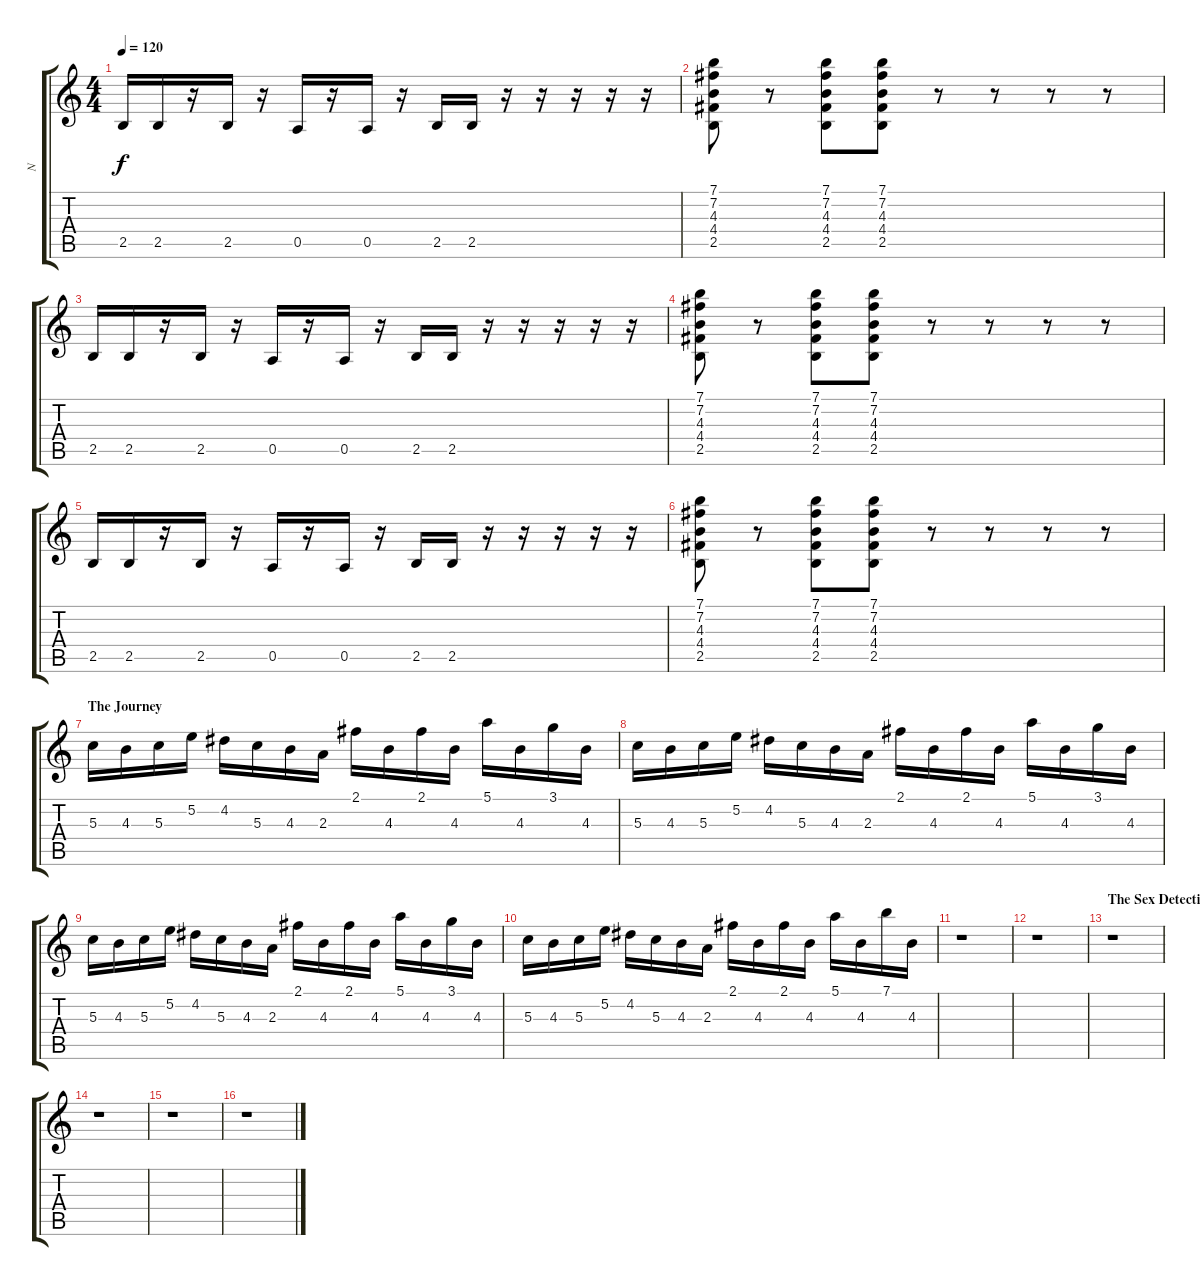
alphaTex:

\track ("N" "N") {instrument synthbass1}
\staff {score tabs}
\tuning (E4 B3 G3 D3 A2 E2) {hide}
\ts (4 4)
\tempo 120
\clef g2
\ks c
2.5.16{dy f} 2.5.16 r.16 2.5.16 r.16 0.5.16 r.16 0.5.16 r.16 2.5.16 2.5.16 r.16 r.16 r.16 r.16 r.16 |
(7.1 7.2 4.3 4.4 2.5).8 r.8 (7.1 7.2 4.3 4.4 2.5).8 (7.1 7.2 4.3 4.4 2.5).8 r.8 r.8 r.8 r.8 |
2.5.16 2.5.16 r.16 2.5.16 r.16 0.5.16 r.16 0.5.16 r.16 2.5.16 2.5.16 r.16 r.16 r.16 r.16 r.16 |
(7.1 7.2 4.3 4.4 2.5).8 r.8 (7.1 7.2 4.3 4.4 2.5).8 (7.1 7.2 4.3 4.4 2.5).8 r.8 r.8 r.8 r.8 |
2.5.16 2.5.16 r.16 2.5.16 r.16 0.5.16 r.16 0.5.16 r.16 2.5.16 2.5.16 r.16 r.16 r.16 r.16 r.16 |
(7.1 7.2 4.3 4.4 2.5).8 r.8 (7.1 7.2 4.3 4.4 2.5).8 (7.1 7.2 4.3 4.4 2.5).8 r.8 r.8 r.8 r.8 |
\section ("" "The Journey")
5.3.16 4.3.16 5.3.16 5.2.16 4.2.16 5.3.16 4.3.16 2.3.16 2.1.16 4.3.16 2.1.16 4.3.16 5.1.16 4.3.16 3.1.16 4.3.16 |
5.3.16 4.3.16 5.3.16 5.2.16 4.2.16 5.3.16 4.3.16 2.3.16 2.1.16 4.3.16 2.1.16 4.3.16 5.1.16 4.3.16 3.1.16 4.3.16 |
5.3.16 4.3.16 5.3.16 5.2.16 4.2.16 5.3.16 4.3.16 2.3.16 2.1.16 4.3.16 2.1.16 4.3.16 5.1.16 4.3.16 3.1.16 4.3.16 |
5.3.16 4.3.16 5.3.16 5.2.16 4.2.16 5.3.16 4.3.16 2.3.16 2.1.16 4.3.16 2.1.16 4.3.16 5.1.16 4.3.16 7.1.16 4.3.16 |
r.1 |
r.1 |
\section ("" "The Sex Detective Strikes Back!")
r.1 |
r.1 |
r.1 |
r.1
